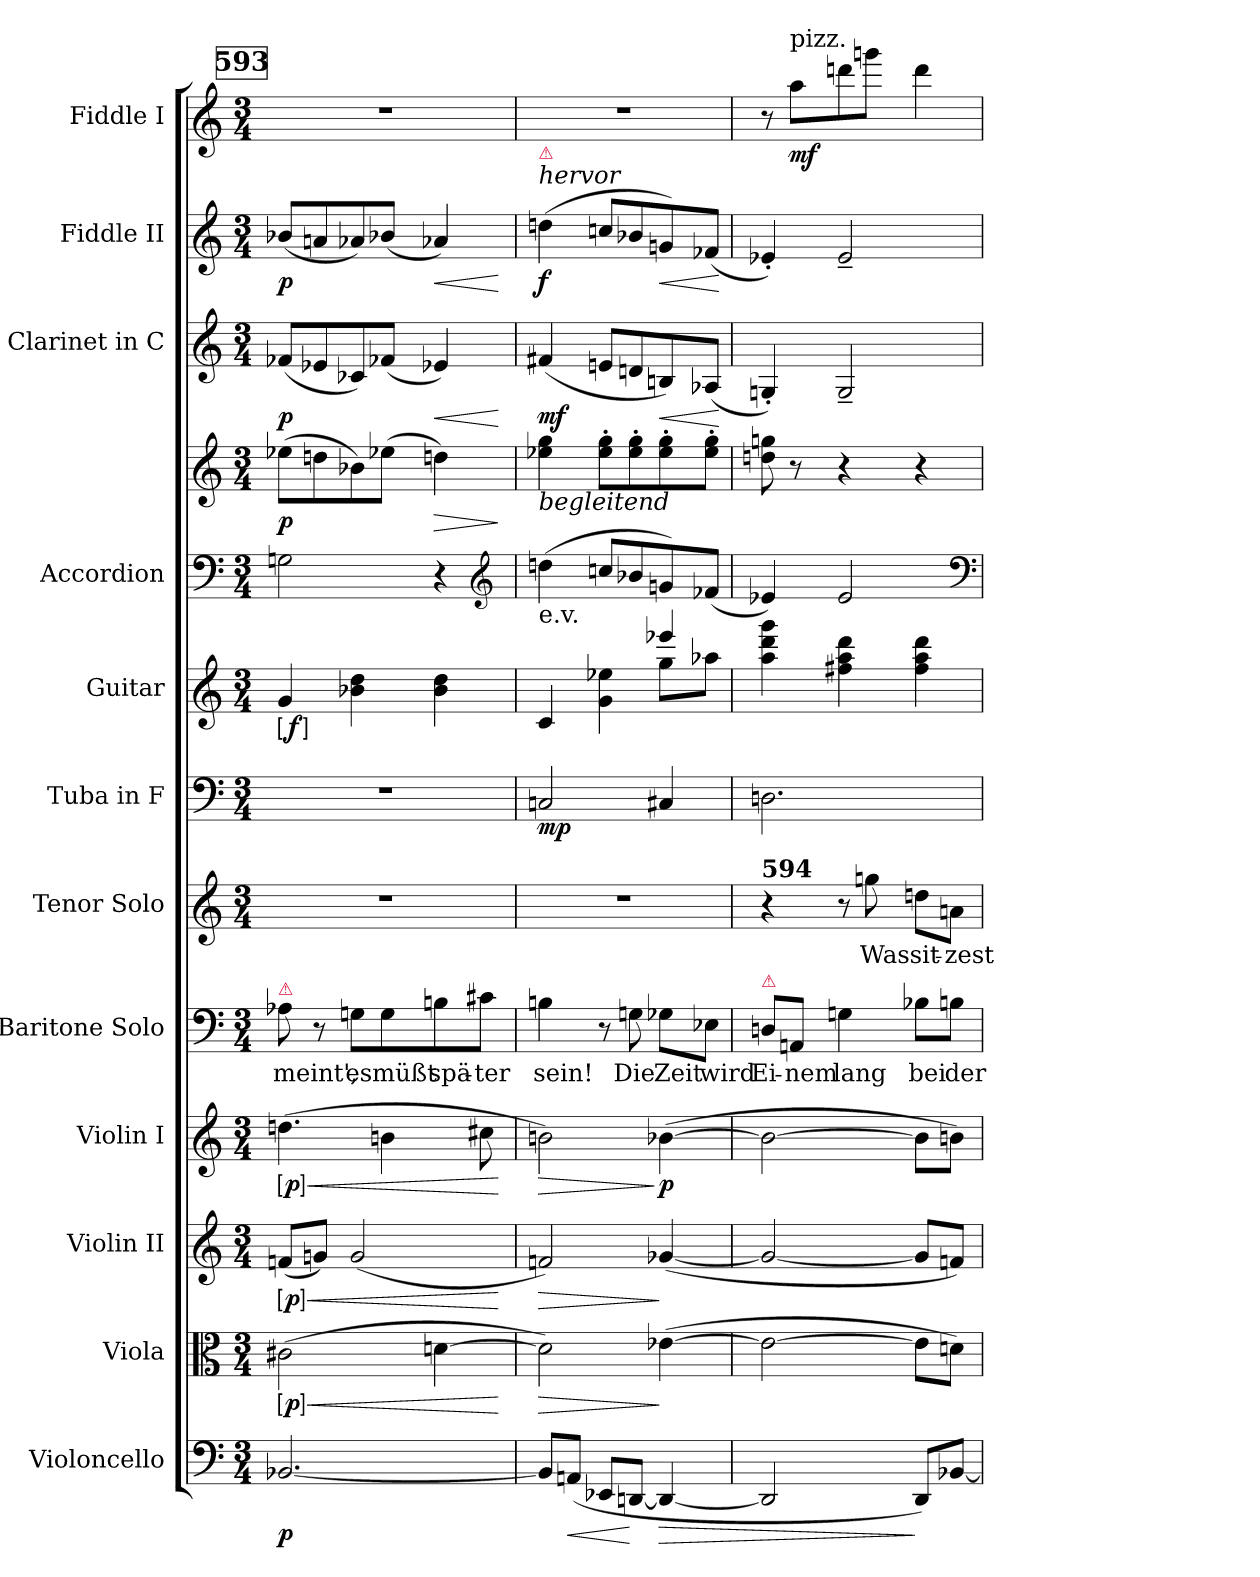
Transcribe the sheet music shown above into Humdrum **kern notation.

**kern	**dynam	**kern	**dynam	**kern	**dynam	**kern	**dynam	**kern	**text	**kern	**text	**kern	**dynam	**kern	**dynam	**kern	**kern	**dynam	**kern	**dynam	**kern	**dynam	**kern	**dynam
*part12	*part12	*part11	*part11	*part10	*part10	*part9	*part9	*part8	*part8	*part7	*part7	*part6	*part6	*part5	*part5	*part4	*part4	*part4	*part3	*part3	*part2	*part2	*part1	*part1
*staff13	*staff13	*staff12	*staff12	*staff11	*staff11	*staff10	*staff10	*staff9	*staff9	*staff8	*staff8	*staff7	*staff7	*staff6	*staff6	*staff5	*staff4	*staff4/5	*staff3	*staff3	*staff2	*staff2	*staff1	*staff1
*I"Violoncello	*	*I"Viola	*	*I"Violin II	*	*I"Violin I	*	*I"Baritone Solo	*	*I"Tenor Solo	*	*I"Tuba in F	*	*I"Guitar	*	*I"Accordion	*	*	*I"Clarinet in C	*	*I"Fiddle II	*	*I"Fiddle I	*
*I'Vc.	*	*I'Vla.	*	*I'Vln. II	*	*I'Vln. I	*	*I'B. Solo	*	*I'Tr. Solo	*	*I'Tba.	*	*	*	*	*	*	*I'Cl.	*	*I'Fid. II	*	*I'Fid. I	*
*clefF4	*	*clefC3	*	*clefG2	*	*clefG2	*	*clefF4	*	*clefG2	*	*clefF4	*	*clefG2	*	*clefF4	*clefG2	*	*clefG2	*	*clefG2	*	*clefG2	*
*k[]	*	*k[]	*	*k[]	*	*k[]	*	*k[]	*	*k[]	*	*k[]	*	*k[]	*	*k[]	*k[]	*	*k[]	*	*k[]	*	*k[]	*
*M3/4	*	*M3/4	*	*M3/4	*	*M3/4	*	*M3/4	*	*M3/4	*	*M3/4	*	*M3/4	*	*M3/4	*M3/4	*	*M3/4	*	*M3/4	*	*M3/4	*
*MM100	*	*MM100	*	*MM100	*	*MM100	*	*MM100	*	*MM100	*	*MM100	*	*MM100	*	*MM100	*MM100	*	*MM100	*	*MM100	*	*MM100	*
!!LO:REH:place=s1:t=593
=151	=151	=151	=151	=151	=151	=151	=151	=151	=151	=151	=151	=151	=151	=151	=151	=151	=151	=151	=151	=151	=151	=151	=151	=151
!	!	!	!	!	!	!	!	!LO:TX:a:color=crimson:t=⚠	!	!	!	!	!	!	!	!	!	!	!	!	!	!	!	!
!	!	!	!LO:HP:b	!	!LO:HP:b	!	!LO:HP:b	!	!	!	!	!	!	!	!	!	!	!	!	!	!	!	!	!
!	!	!	!LO:DY:n=1:ed=brack	!	!LO:DY:n=1:ed=brack	!	!LO:DY:n=1:ed=brack	!	!	!	!	!	!	!	!LO:DY:ed=brack	!	!	!	!	!	!	!	!	!
[2.BB-X	p	(2c#X	< p	(8fnL	< p	(4.ddn	< p	8A-X	meint',	2.r	.	2.r	.	4g	f	2Gn	(8ee-XL	p	(8f-XL	p	(8b-XL	p	2.r	.
.	.	.	.	8gnJ)	.	.	.	8r	.	.	.	.	.	.	.	.	8ddn	.	8e-X	.	8an	.	.	.
.	.	.	.	(2g	.	.	.	8GnL	es	.	.	.	.	4b-X 4dd	.	.	8b-X)	.	8c-X)	.	8a-X)	.	.	.
.	.	.	.	.	.	4bn	.	8G	müßt	.	.	.	.	.	.	.	(8ee-XJ	.	(8f-XJ	.	(8b-XJ	.	.	.
!	!	!	!	!	!	!	!	!	!	!	!	!	!	!	!	!	!	!	!	!LO:HP:b	!	!LO:HP:b	!	!
.	.	[4dn	.	.	.	.	.	8Bn	spä-	.	.	.	.	4b- 4dd	.	4r	4ddn)	>	4e-X)	<	4a-X)	<	.	.
.	.	.	.	.	.	8cc#X	.	8c#XJ	ter	.	.	.	.	.	.	.	.	.	.	.	.	.	.	.
*	*	*	*	*	*	*	*	*	*	*	*	*	*	*	*	*clefG2	*	*	*	*	*	*	*	*
.	.	.	[	.	[	.	[	.	.	.	.	.	.	.	.	.	.	]	.	[	.	[	.	.
=152	=152	=152	=152	=152	=152	=152	=152	=152	=152	=152	=152	=152	=152	=152	=152	=152	=152	=152	=152	=152	=152	=152	=152	=152
!	!	!	!	!	!	!	!	!	!	!	!	!	!	!	!	!	!	!	!	!	!LO:TX:a:i:t=hervor	!	!	!
!	!	!	!	!	!	!	!	!	!	!	!	!	!	!	!	!	!	!	!	!	!LO:TX:a:color=crimson:t=⚠	!	!	!
!	!	!	!	!	!	!	!	!	!	!	!	!	!	!	!	!	!LO:TX:b:i:t=begleitend	!	!	!	!	!	!	!
!	!	!	!	!	!	!	!	!	!	!	!	!	!	!	!	!LO:TX:b:t=e.v.	!	!	!	!	!	!	!	!
!	!	!	!LO:HP:b	!	!LO:HP:b	!	!LO:HP:b	!	!	!	!	!	!	!	!	!	!	!	!	!	!	!	!	!
*	*	*	*	*	*	*	*	*	*	*	*	*	*	*^	*	*	*	*	*	*	*	*	*	*
8BB-L]	.	2d])	>	2fn)	>	2bn)	>	4Bn	sein!	2.r	.	2Cn	mp	4c	2ryy	.	(4ddn	4ee-X 4gg	.	(4f#X	mf	(4ddn	f	2.r	.
!	!LO:HP:b	!	!	!	!	!	!	!	!	!	!	!	!	!	!	!	!	!	!	!	!	!	!	!	!
(8AAnJ	<	.	.	.	.	.	.	.	.	.	.	.	.	.	.	.	.	.	.	.	.	.	.	.	.
8EE-XL	.	.	.	.	.	.	.	8r	.	.	.	.	.	4g 4ee-X	.	.	8ccnL	8ee-' 8gg'L	.	8enL	.	8ccnL	.	.	.
[8DDnJ	[	.	.	.	.	.	.	8Gn	Die	.	.	.	.	.	.	.	8b-X	8ee-' 8gg'	.	8dn	.	8b-X	.	.	.
!	!LO:HP:b	!	!	!	!	!	!	!	!	!	!	!	!	!	!	!	!	!	!	!	!LO:HP:b	!	!LO:HP:b	!	!
4DD_	>	([4e-X	]	([4g-X	]	([4b-X	] p	8G-XL	Zeit	.	.	4C#X	.	4eee-X	8ggL	.	8gn)	8ee-' 8gg'	.	8Bn)	<	8gn)	<	.	.
.	.	.	.	.	.	.	.	8E-XJ	wird	.	.	.	.	.	8aa-XJ	.	(8f-XJ	8ee-' 8gg'J	.	(8A-XJ	.	(8f-XJ	.	.	.
*	*	*	*	*	*	*	*	*	*	*	*	*	*	*v	*v	*	*	*	*	*	*	*	*	*	*
.	.	.	.	.	.	.	.	.	.	.	.	.	.	.	.	.	.	.	.	[	.	[	.	.
=153	=153	=153	=153	=153	=153	=153	=153	=153	=153	=153	=153	=153	=153	=153	=153	=153	=153	=153	=153	=153	=153	=153	=153	=153
!	!	!	!	!	!	!	!	!	!	!LO:TX:a:B:t=594	!	!	!	!	!	!	!	!	!	!	!	!	!	!
!	!	!	!	!	!	!	!	!LO:TX:a:color=crimson:t=⚠	!	!	!	!	!	!	!	!	!	!	!	!	!	!	!	!
2DD]	.	2e-_	.	2g-_	.	2b-_	.	8DnL	Ei-	4r	.	2.Dn	.	4aa 4ddd 4ggg	.	4e-X)	8ddn 8ggn	.	4Gn')	.	4e-X')	.	8r	.
!	!	!	!	!	!	!	!	!	!	!	!	!	!	!	!	!	!	!	!	!	!	!	!LO:TX:a:t=pizz.	!
.	.	.	.	.	.	.	.	8AAnJ	nem	.	.	.	.	.	.	.	8r	.	.	.	.	.	8aaL	mf
.	.	.	.	.	.	.	.	4Gn	lang	8r	.	.	.	4ff#X 4aa 4ddd	.	2e-	4r	.	2G~	.	2e-~	.	8dddn	.
.	.	.	.	.	.	.	.	.	.	8ggn	Was	.	.	.	.	.	.	.	.	.	.	.	8gggnJ	.
8DDL)	]	8e-L]	.	8g-L]	.	8b-L]	.	8B-XL	bei	8ddnL	sit-	.	.	4ff# 4aa 4ddd	.	.	4r	.	.	.	.	.	4ddd	.
[8BB-XJ	.	8dnJ)	.	8fnJ)	.	8bnJ)	.	8BnJ	der	8anJ	zest	.	.	.	.	.	.	.	.	.	.	.	.	.
*	*	*	*	*	*	*	*	*	*	*	*	*	*	*	*	*clefF4	*	*	*	*	*	*	*	*
=	=	=	=	=	=	=	=	=	=	=	=	=	=	=	=	=	=	=	=	=	=	=	=	=
*-	*-	*-	*-	*-	*-	*-	*-	*-	*-	*-	*-	*-	*-	*-	*-	*-	*-	*-	*-	*-	*-	*-	*-	*-
